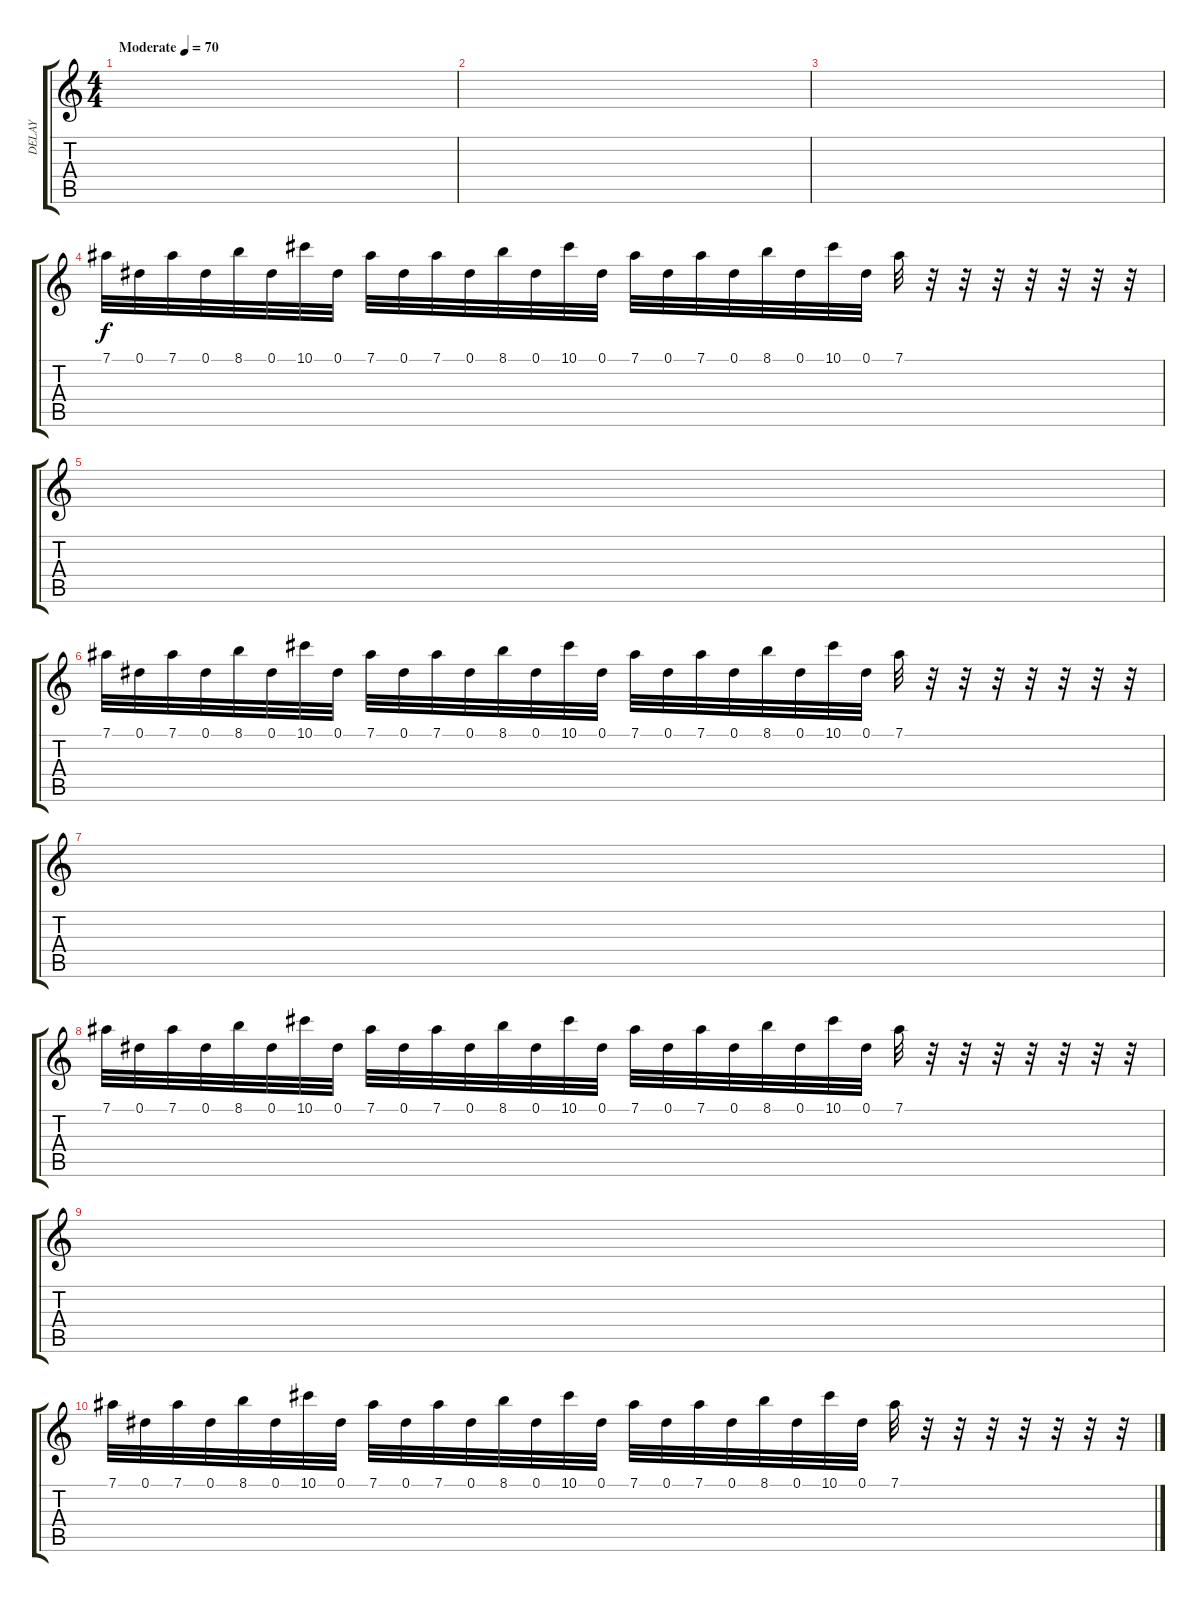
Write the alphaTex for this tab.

\track ("DELAY" "DELAY") {instrument distortionguitar}
\staff {score tabs}
\tuning (Eb4 Bb3 Gb3 Db3 Ab2 Eb2) {hide}
\ts (4 4)
\tempo (70 "Moderate")
\clef g2
\ks c
|
|
|
7.1.32{volume 0} 0.1.32 7.1.32 0.1.32 8.1.32 0.1.32 10.1.32 0.1.32 7.1.32 0.1.32 7.1.32 0.1.32 8.1.32 0.1.32 10.1.32 0.1.32 7.1.32 0.1.32 7.1.32 0.1.32 8.1.32 0.1.32 10.1.32 0.1.32 7.1.32 r.32 r.32 r.32 r.32 r.32 r.32 r.32 |
|
7.1.32{volume 0} 0.1.32 7.1.32 0.1.32 8.1.32 0.1.32 10.1.32 0.1.32 7.1.32 0.1.32 7.1.32 0.1.32 8.1.32 0.1.32 10.1.32 0.1.32 7.1.32 0.1.32 7.1.32 0.1.32 8.1.32 0.1.32 10.1.32 0.1.32 7.1.32 r.32 r.32 r.32 r.32 r.32 r.32 r.32 |
|
7.1.32{volume 0} 0.1.32 7.1.32 0.1.32 8.1.32 0.1.32 10.1.32 0.1.32 7.1.32 0.1.32 7.1.32 0.1.32 8.1.32 0.1.32 10.1.32 0.1.32 7.1.32 0.1.32 7.1.32 0.1.32 8.1.32 0.1.32 10.1.32 0.1.32 7.1.32 r.32 r.32 r.32 r.32 r.32 r.32 r.32 |
|
7.1.32{volume 0} 0.1.32 7.1.32 0.1.32 8.1.32 0.1.32 10.1.32 0.1.32 7.1.32 0.1.32 7.1.32 0.1.32 8.1.32 0.1.32 10.1.32 0.1.32 7.1.32 0.1.32 7.1.32 0.1.32 8.1.32 0.1.32 10.1.32 0.1.32 7.1.32 r.32 r.32 r.32 r.32 r.32 r.32 r.32
